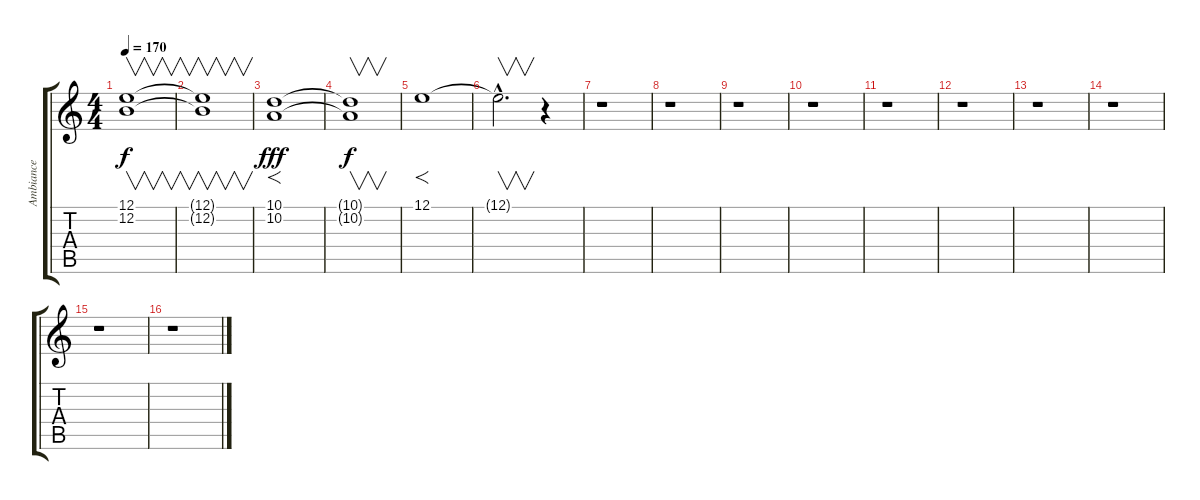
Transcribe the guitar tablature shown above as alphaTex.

\track ("Ambiance" "Ambiance") {instrument stringensemble1}
\staff {score tabs}
\tuning (E4 B3 G3 D3 A2 E2) {hide}
\ts (4 4)
\tempo 170
\clef g2
\ks c
(12.1{t} 12.2{t}).1{v dy f} |
(12.1{t} 12.2{t}).1{v} |
(10.1 10.2).1{f dy fff} |
(10.1{t} 10.2{t}).1{v dy f} |
12.1.1{f} |
12.1{hac t}.2{v d} r.4 |
r.1 |
r.1 |
r.1 |
r.1 |
r.1 |
r.1 |
r.1 |
r.1 |
r.1 |
r.1
